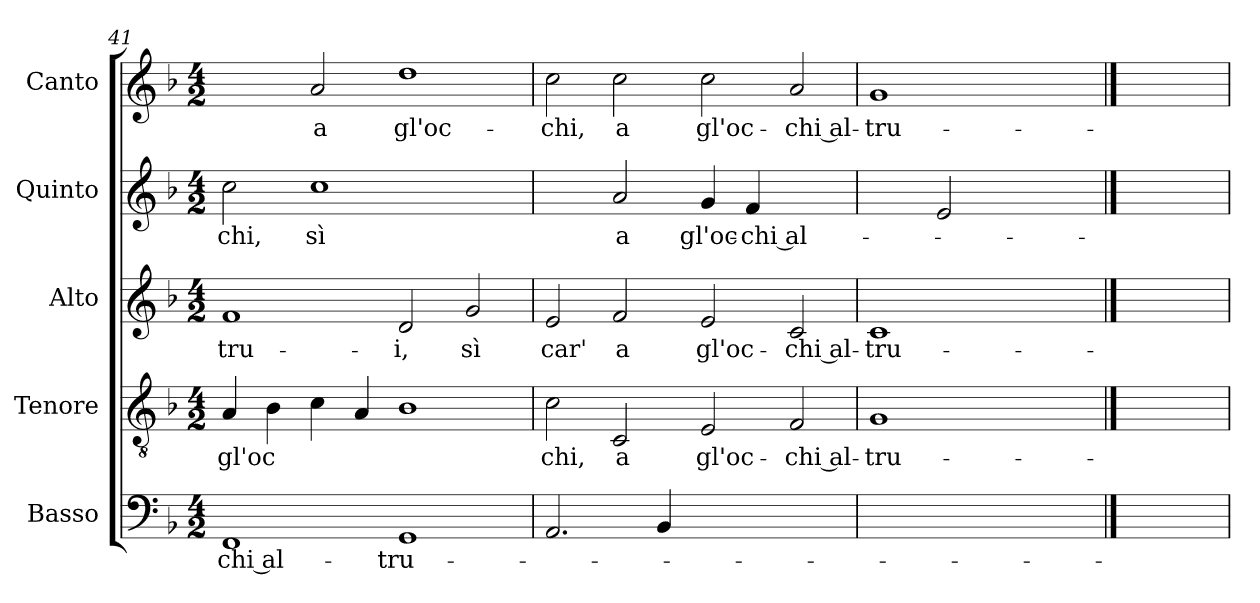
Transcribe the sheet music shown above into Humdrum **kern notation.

**kern	**text	**kern	**text	**kern	**text	**kern	**text	**kern	**text
*part5	*part5	*part4	*part4	*part3	*part3	*part2	*part2	*part1	*part1
*staff5	*staff5	*staff4	*staff4	*staff3	*staff3	*staff2	*staff2	*staff1	*staff1
*I"Basso	*	*I"Tenore	*	*I"Alto	*	*I"Quinto	*	*I"Canto	*
*clefF4	*	*clefGv2	*	*clefG2	*	*clefG2	*	*clefG2	*
*k[b-]	*	*k[b-]	*	*k[b-]	*	*k[b-]	*	*k[b-]	*
*F:	*	*F:	*	*F:	*	*F:	*	*F:	*
*M4/2	*	*M4/2	*	*M4/2	*	*M4/2	*	*M4/2	*
=41	=41	=41	=41	=41	=41	=41	=41	=41	=41
!	!LO:LY:b	!	!LO:LY:b	!	!LO:LY:b	!	!LO:LY:b	!	!
1FF	-chi al-	4A/	gl'oc	1f	-tru-	2cc\	-chi,	2b-\yy]	.
.	.	4B-\	.	.	.	.	.	.	.
!	!	!	!	!	!	!	!LO:LY:b	!	!LO:LY:b
.	.	4c\	.	.	.	1cc	sì	2a/	a
.	.	4A/	.	.	.	.	.	.	.
!	!LO:LY:b	!	!	!	!LO:LY:b	!	!	!	!LO:LY:b
1GG	-tru-	1B-	.	2d/	-i,	.	.	1dd	gl'oc-
!	!	!	!	!	!LO:LY:b	!	!LO:LY:b	!	!
.	.	.	.	2g/	sì	[2b-\yy	car'	.	.
=42	=42	=42	=42	=42	=42	=42	=42	=42	=42
!	!	!	!LO:LY:b	!	!LO:LY:b	!	!	!	!LO:LY:b
2.AA/	.	2c\	chi,	2e/	car'	2b-\yy]	.	2cc\	-chi,
!	!	!	!LO:LY:b	!	!LO:LY:b	!	!LO:LY:b	!	!LO:LY:b
.	.	2C/	a	2f/	a	2a/	a	2cc\	a
4BB-/	.	.	.	.	.	.	.	.	.
!	!	!	!LO:LY:b	!	!LO:LY:b	!	!LO:LY:b	!	!LO:LY:b
[1Cyy	.	2E/	gl'oc-	2e/	gl'oc-	4g/	gl'oc-	2cc\	gl'oc-
!	!	!	!	!	!	!	!LO:LY:b	!	!
.	.	.	.	.	.	4f/	-chi al-	.	.
!	!	!	!LO:LY:b	!	!LO:LY:b	!	!LO:LY:b	!	!LO:LY:b
.	.	2F/	-chi al-	2c/	-chi al-	[2f/yy	-tru-	2a/	-chi al-
=43	=43	=43	=43	=43	=43	=43	=43	=43	=43
!	!	!	!LO:LY:b	!	!LO:LY:b	!	!	!	!LO:LY:b
1Cyy]	.	1G	-tru-	1c	-tru-	2f/yy]	.	1g	-tru-
.	.	.	.	.	.	2e/	.	.	.
!	!LO:LY:b	!	!LO:LY:b	!	!LO:LY:b	!	!LO:LY:b	!	!LO:LY:b
[1FFyy	-i.	[1Fyy	-i.	[1cyy	-i.	[1fyy	-i.	[1ayy	-i.
==44	==44	==44	==44	==44	==44	==44	==44	==44	==44
1FFyy]	.	1Fyy]	.	1cyy]	.	1fyy]	.	1ayy]	.
=	=	=	=	=	=	=	=	=	=
*-	*-	*-	*-	*-	*-	*-	*-	*-	*-
